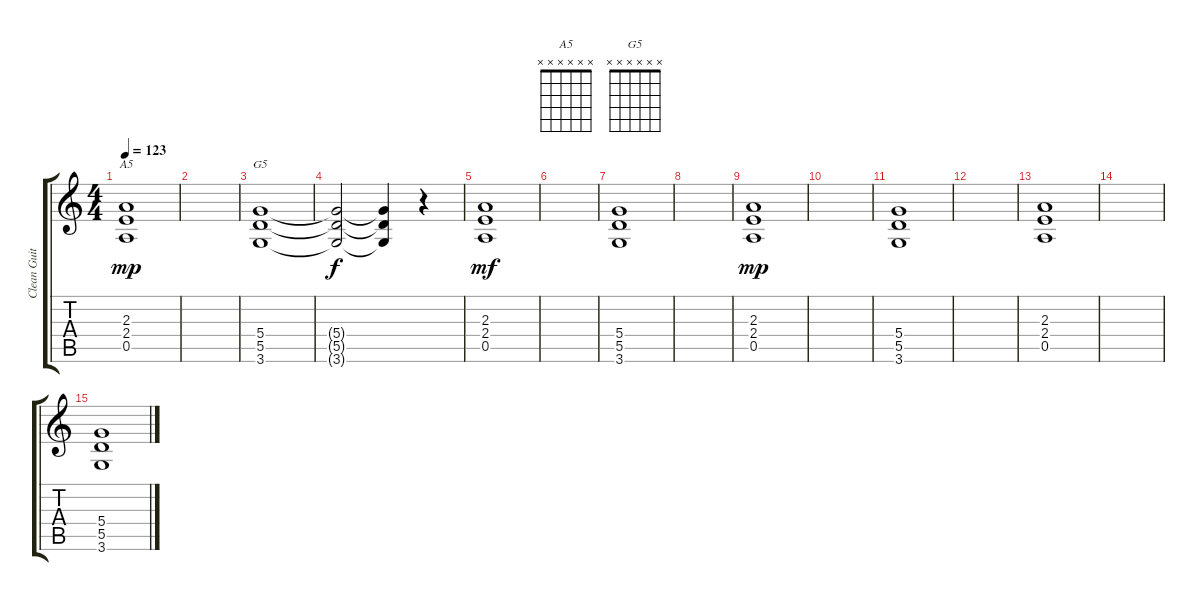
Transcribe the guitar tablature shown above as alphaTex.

\track ("Clean Guitar" "Clean Guit") {instrument acousticguitarsteel}
\staff {score tabs}
\tuning (E4 B3 G3 D3 A2 E2) {hide}
\chord ("A5" x x x x x x) {firstfret 0}
\chord ("G5" x x x x x x) {firstfret 0}
\ts (4 4)
\tempo 123
\clef g2
\ks c
(2.3 2.4 0.5).1{ch "A5" dy mp} |
|
(5.4 5.5 3.6).1{ch "G5"} |
(5.4{t} 5.5{t} 3.6{t}).2{dy f} (5.4{t} 5.5{t} 3.6{t}).4 r.4 |
(2.3 2.4 0.5).1{dy mf} |
|
(5.4 5.5 3.6).1 |
|
(2.3 2.4 0.5).1{dy mp} |
|
(5.4 5.5 3.6).1 |
|
(2.3 2.4 0.5).1 |
|
(5.4 5.5 3.6).1
